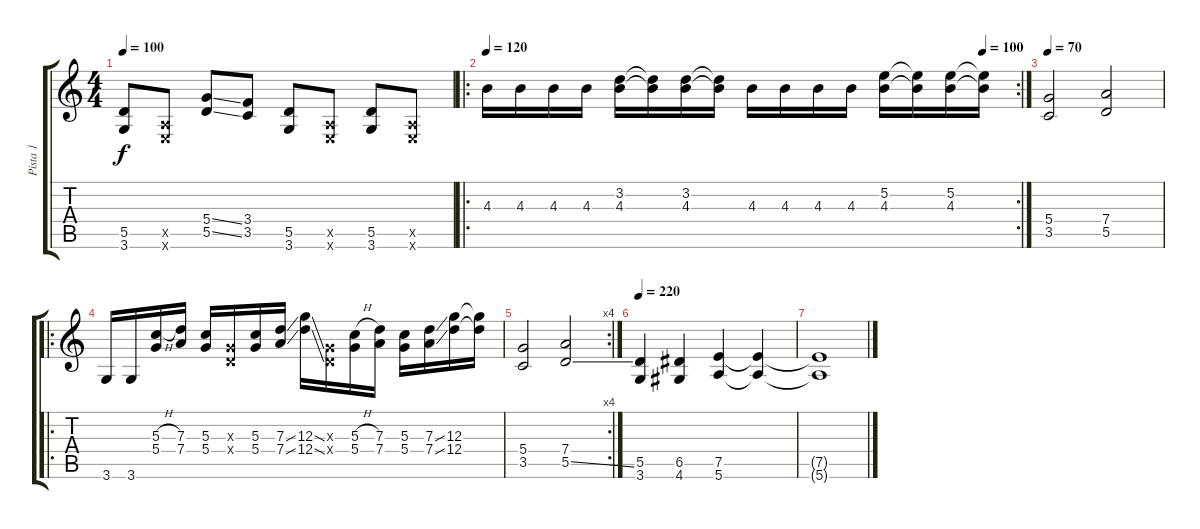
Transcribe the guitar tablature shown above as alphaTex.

\track ("Pista 1" "Pista 1") {instrument distortionguitar}
\staff {score tabs}
\tuning (E4 B3 G3 D3 A2 E2) {hide}
\ts (4 4)
\tempo 100
\clef g2
\ks c
(5.5 3.6).8{dy f} (0.5{x} 0.6{x}).8 (5.4{ss} 5.5{ss}).8 (3.4 3.5).8 (5.5 3.6).8 (0.5{x} 0.6{x}).8 (5.5 3.6).8 (0.5{x} 0.6{x}).8 |
\ro
\rc 2
\tempo 120
\tempo (100 0.9375)
4.3.16 4.3.16 4.3.16 4.3.16 (3.2 4.3).16 (3.2{t} 4.3{t}).16 (3.2 4.3).16 (3.2{t} 4.3{t}).16 4.3.16 4.3.16 4.3.16 4.3.16 (5.2 4.3).16 (5.2{t} 4.3{t}).16 (5.2 4.3).16 (5.2{t} 4.3{t}).16 |
\tempo 70
(5.4 3.5).2 (7.4 5.5).2 |
\ro
3.6.16 3.6.16 (5.3{h} 5.4).16 (7.3 7.4).16 (5.3 5.4).16 (0.3{x} 0.4{x}).16 (5.3 5.4).16 (7.3{ss} 7.4{ss}).16 (12.3{ss} 12.4{ss}).16 (0.3{x} 0.4{x}).16 (5.3{h} 5.4).16 (7.3 7.4).16 (5.3 5.4).16 (7.3{ss} 7.4{ss}).16 (12.3 12.4).16 (12.3{t} 12.4{t}).16 |
\rc 4
(5.4 3.5).2 (7.4 5.5{ss}).2 |
\tempo 220
(5.5 3.6).4 (6.5 4.6).4 (7.5 5.6).4 (7.5{t} 5.6{t}).4 |
(7.5{t} 5.6{t}).1
